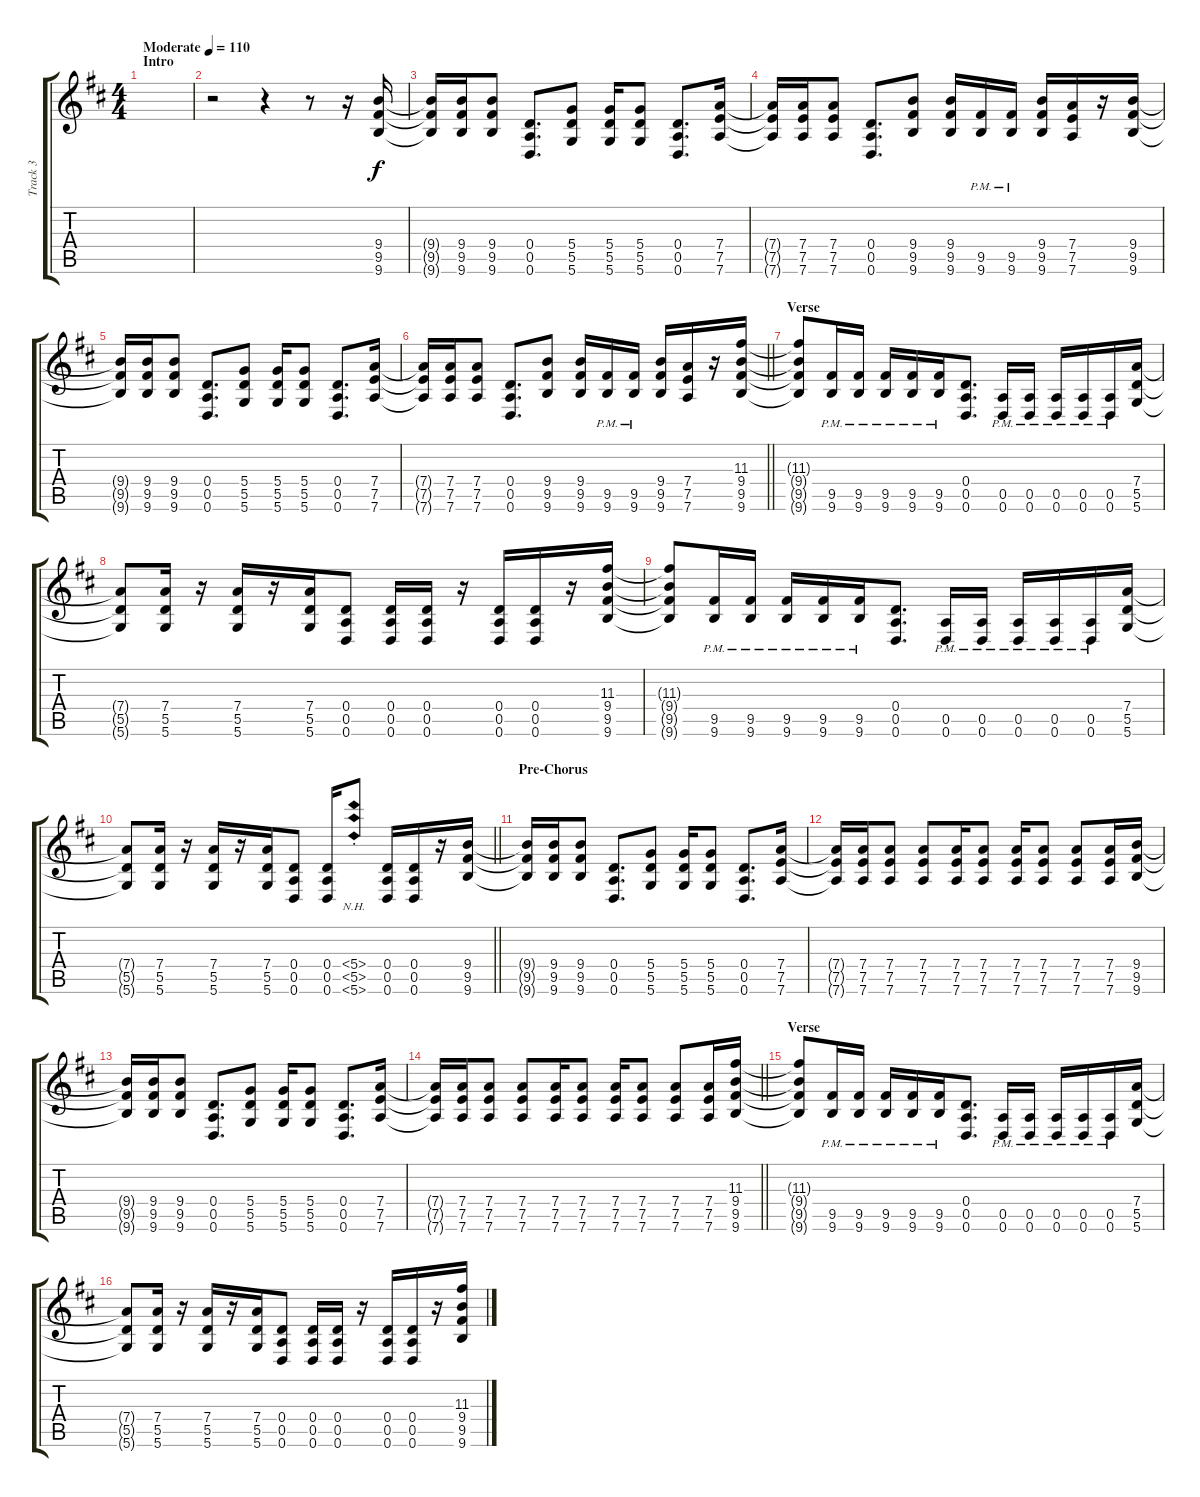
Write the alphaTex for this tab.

\track ("Track 3" "Track 3") {instrument overdrivenguitar}
\staff {score tabs}
\tuning (E4 B3 G3 D3 A2 D2) {hide}
\ts (4 4)
\section ("" "Intro")
\tempo (110 "Moderate")
\clef g2
\ks d
|
r.2 r.4 r.8 r.16 (9.4 9.5 9.6).16 |
(9.4{t} 9.5{t} 9.6{t}).16 (9.4 9.5 9.6).16 (9.4 9.5 9.6).8 (0.4 0.5 0.6).8{d} (5.4 5.5 5.6).8 (5.4 5.5 5.6).16 (5.4 5.5 5.6).8 (0.4 0.5 0.6).8{d} (7.4 7.5 7.6).16 |
(7.4{t} 7.5{t} 7.6{t}).16 (7.4 7.5 7.6).16 (7.4 7.5 7.6).8 (0.4 0.5 0.6).8{d} (9.4 9.5 9.6).8 (9.4 9.5 9.6).16 (9.5{pm} 9.6{pm}).16 (9.5{pm} 9.6{pm}).16 (9.4 9.5 9.6).16 (7.4 7.5 7.6).16 r.16 (9.4 9.5 9.6).16 |
(9.4{t} 9.5{t} 9.6{t}).16 (9.4 9.5 9.6).16 (9.4 9.5 9.6).8 (0.4 0.5 0.6).8{d} (5.4 5.5 5.6).8 (5.4 5.5 5.6).16 (5.4 5.5 5.6).8 (0.4 0.5 0.6).8{d} (7.4 7.5 7.6).16 |
\barLineRight lightlight
(7.4{t} 7.5{t} 7.6{t}).16 (7.4 7.5 7.6).16 (7.4 7.5 7.6).8 (0.4 0.5 0.6).8{d} (9.4 9.5 9.6).8 (9.4 9.5 9.6).16 (9.5{pm} 9.6{pm}).16 (9.5{pm} 9.6{pm}).16 (9.4 9.5 9.6).16 (7.4 7.5 7.6).16 r.16 (11.3 9.4 9.5 9.6).16 |
\section ("" "Verse")
(11.3{t} 9.4{t} 9.5{t} 9.6{t}).8 (9.5{pm} 9.6{pm}).16 (9.5{pm} 9.6{pm}).16 (9.5{pm} 9.6{pm}).16 (9.5{pm} 9.6{pm}).16 (9.5{pm} 9.6{pm}).16 (0.4 0.5 0.6).8{d} (0.5{pm} 0.6{pm}).16 (0.5{pm} 0.6{pm}).16 (0.5{pm} 0.6{pm}).16 (0.5{pm} 0.6{pm}).16 (0.5{pm} 0.6{pm}).16 (7.4 5.5 5.6).16 |
(7.4{t} 5.5{t} 5.6{t}).8 (7.4 5.5 5.6).16 r.16 (7.4 5.5 5.6).16 r.16 (7.4 5.5 5.6).16 (0.4 0.5 0.6).8 (0.4 0.5 0.6).16 (0.4 0.5 0.6).16 r.16 (0.4 0.5 0.6).16 (0.4 0.5 0.6).16 r.16 (11.3 9.4 9.5 9.6).16 |
(11.3{t} 9.4{t} 9.5{t} 9.6{t}).8 (9.5{pm} 9.6{pm}).16 (9.5{pm} 9.6{pm}).16 (9.5{pm} 9.6{pm}).16 (9.5{pm} 9.6{pm}).16 (9.5{pm} 9.6{pm}).16 (0.4 0.5 0.6).8{d} (0.5{pm} 0.6{pm}).16 (0.5{pm} 0.6{pm}).16 (0.5{pm} 0.6{pm}).16 (0.5{pm} 0.6{pm}).16 (0.5{pm} 0.6{pm}).16 (7.4 5.5 5.6).16 |
\barLineRight lightlight
(7.4{t} 5.5{t} 5.6{t}).8 (7.4 5.5 5.6).16 r.16 (7.4 5.5 5.6).16 r.16 (7.4 5.5 5.6).16 (0.4 0.5 0.6).8 (0.4 0.5 0.6).16 (5.4{nh st} 5.5{nh st} 5.6{nh st}).8 (0.4 0.5 0.6).16 (0.4 0.5 0.6).16 r.16 (9.4 9.5 9.6).16 |
\section ("" "Pre-Chorus")
(9.4{t} 9.5{t} 9.6{t}).16 (9.4 9.5 9.6).16 (9.4 9.5 9.6).8 (0.4 0.5 0.6).8{d} (5.4 5.5 5.6).8 (5.4 5.5 5.6).16 (5.4 5.5 5.6).8 (0.4 0.5 0.6).8{d} (7.4 7.5 7.6).16 |
(7.4{t} 7.5{t} 7.6{t}).16 (7.4 7.5 7.6).16 (7.4 7.5 7.6).8 (7.4 7.5 7.6).8 (7.4 7.5 7.6).16 (7.4 7.5 7.6).8 (7.4 7.5 7.6).16 (7.4 7.5 7.6).8 (7.4 7.5 7.6).8 (7.4 7.5 7.6).16 (9.4 9.5 9.6).16 |
(9.4{t} 9.5{t} 9.6{t}).16 (9.4 9.5 9.6).16 (9.4 9.5 9.6).8 (0.4 0.5 0.6).8{d} (5.4 5.5 5.6).8 (5.4 5.5 5.6).16 (5.4 5.5 5.6).8 (0.4 0.5 0.6).8{d} (7.4 7.5 7.6).16 |
\barLineRight lightlight
(7.4{t} 7.5{t} 7.6{t}).16 (7.4 7.5 7.6).16 (7.4 7.5 7.6).8 (7.4 7.5 7.6).8 (7.4 7.5 7.6).16 (7.4 7.5 7.6).8 (7.4 7.5 7.6).16 (7.4 7.5 7.6).8 (7.4 7.5 7.6).8 (7.4 7.5 7.6).16 (11.3 9.4 9.5 9.6).16 |
\section ("" "Verse")
(11.3{t} 9.4{t} 9.5{t} 9.6{t}).8 (9.5{pm} 9.6{pm}).16 (9.5{pm} 9.6{pm}).16 (9.5{pm} 9.6{pm}).16 (9.5{pm} 9.6{pm}).16 (9.5{pm} 9.6{pm}).16 (0.4 0.5 0.6).8{d} (0.5{pm} 0.6{pm}).16 (0.5{pm} 0.6{pm}).16 (0.5{pm} 0.6{pm}).16 (0.5{pm} 0.6{pm}).16 (0.5{pm} 0.6{pm}).16 (7.4 5.5 5.6).16 |
(7.4{t} 5.5{t} 5.6{t}).8 (7.4 5.5 5.6).16 r.16 (7.4 5.5 5.6).16 r.16 (7.4 5.5 5.6).16 (0.4 0.5 0.6).8 (0.4 0.5 0.6).16 (0.4 0.5 0.6).16 r.16 (0.4 0.5 0.6).16 (0.4 0.5 0.6).16 r.16 (11.3 9.4 9.5 9.6).16
